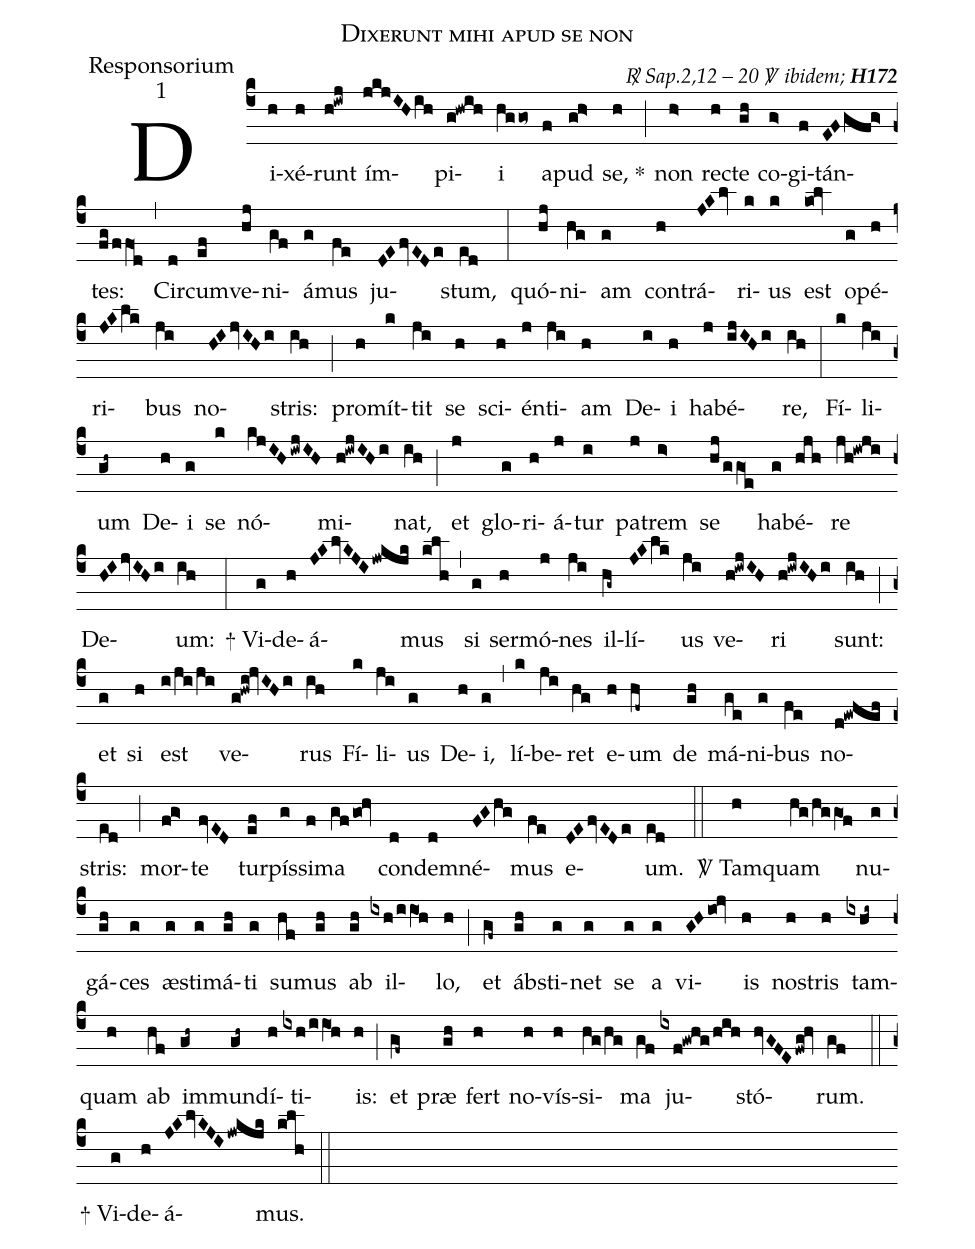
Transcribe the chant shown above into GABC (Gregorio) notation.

name:Dixerunt mihi apud se non;
office-part:Responsorium;
mode:1;
commentary:{\itshape\mdseries \Rbar\ Sap.2,12 -- 20  \Vbar\ ibidem;\/} {\bfseries H172};
%%
(c4) Di(h)xé(h)runt(h!iwj) ím(jkjIHih)pi(g!hwih)i(hggo~) a(f)pud(g!h>) se, <sp>*</sp>(h) (;)
non(h>) rec(h)te(gh) co(g>)gi(f)tán(EFgfg>)tes:(fg/ffO1d) (,)
Cir(d)cum(ef)ve(hj)ni(gf)á(g)mus(fe) ju(DEfvEDe)stum,(ed) (:)
quó(hj)ni(hg)am(g) con(h)trá(JKlv)ri(k)us(k) est(ko0!lv) o(g)pé(h)ri(JKlk)bus(ji) no(HIjvIHi)stris:(ih) (;)
pro(h)mít(k)tit(ji) se(h) sci(h)én(j)ti(ji)am(h) De(i)i(h) ha(j)bé(ijIHi)re,(ih) (:)
Fí(k)li(ji)um(gh~) De(h)i(g) se(k) nó(kjIHiwjIH)mi(h@iwjIHi)nat,(ih) (;)
et(j) glo(g)ri(h)á(j)tur(i) pa(j)trem(i>) se(hj/ggO1e) ha(g)bé(hjh)re(jh!iwji) De(HIjvIHi)um:(ih) (:)
<sp>+</sp> Vi(g)de(h)á(JKlvKJIjwkjk)mus(klh) (,)
si(g) ser(h)mó(j)nes(ji) il(hg~)lí(JKlk)us(ji) ve(h!iwjIH)ri(h!iwjIHi) sunt:(ih) (;)
et(g) si(h) est(i/ji/ji) ve(g!hwi!jvIHi)rus(ih) Fí(k)li(ji)us(g) De(h)i,(g) (,)
lí(k)be(ji)ret(hg) e(h)um(hf~) de(gh) má(ge)ni(g)bus(fe) no(d!ewfef)stris:(ed) (;)
mor(f!g>)te(fvED) tur(ef)pís(g)si(f)ma(gfgo0!hv) con(d)dem(d)né(FGhg)mus(fe) e(DEfvEDe)um.(ed) (::)
<sp>V/</sp> Tam(h)quam(hg/hggO1f) nu(g)gá(gh)ces(g) æ(g)sti(g)má(gh)ti(g) su(hf)mus(gh) ab(gh) il(ixh/iiO1h)lo,(h) (;)
et(gf~) áb(gh)sti(g)net(g) se(g) a(g) vi(GHio0!jv)is(h) no(h)stris(h) tam(ixhi~)quam(h) ab(hf) im(gh~)mun(gh~)dí(h)ti(ixh/iiO1h)is:(h) (;)
et(gf~) præ(gh) fert(h) no(h)vís(h)si(hg/hg)ma(gf) ju(ixf!gwhg/hih)stó(hvGFEfwg!hv)rum.(gf) (::)
<sp>+</sp> Vi(g)de(h)á(JKlvKJIjwkjk)mus.(klh) (::)
